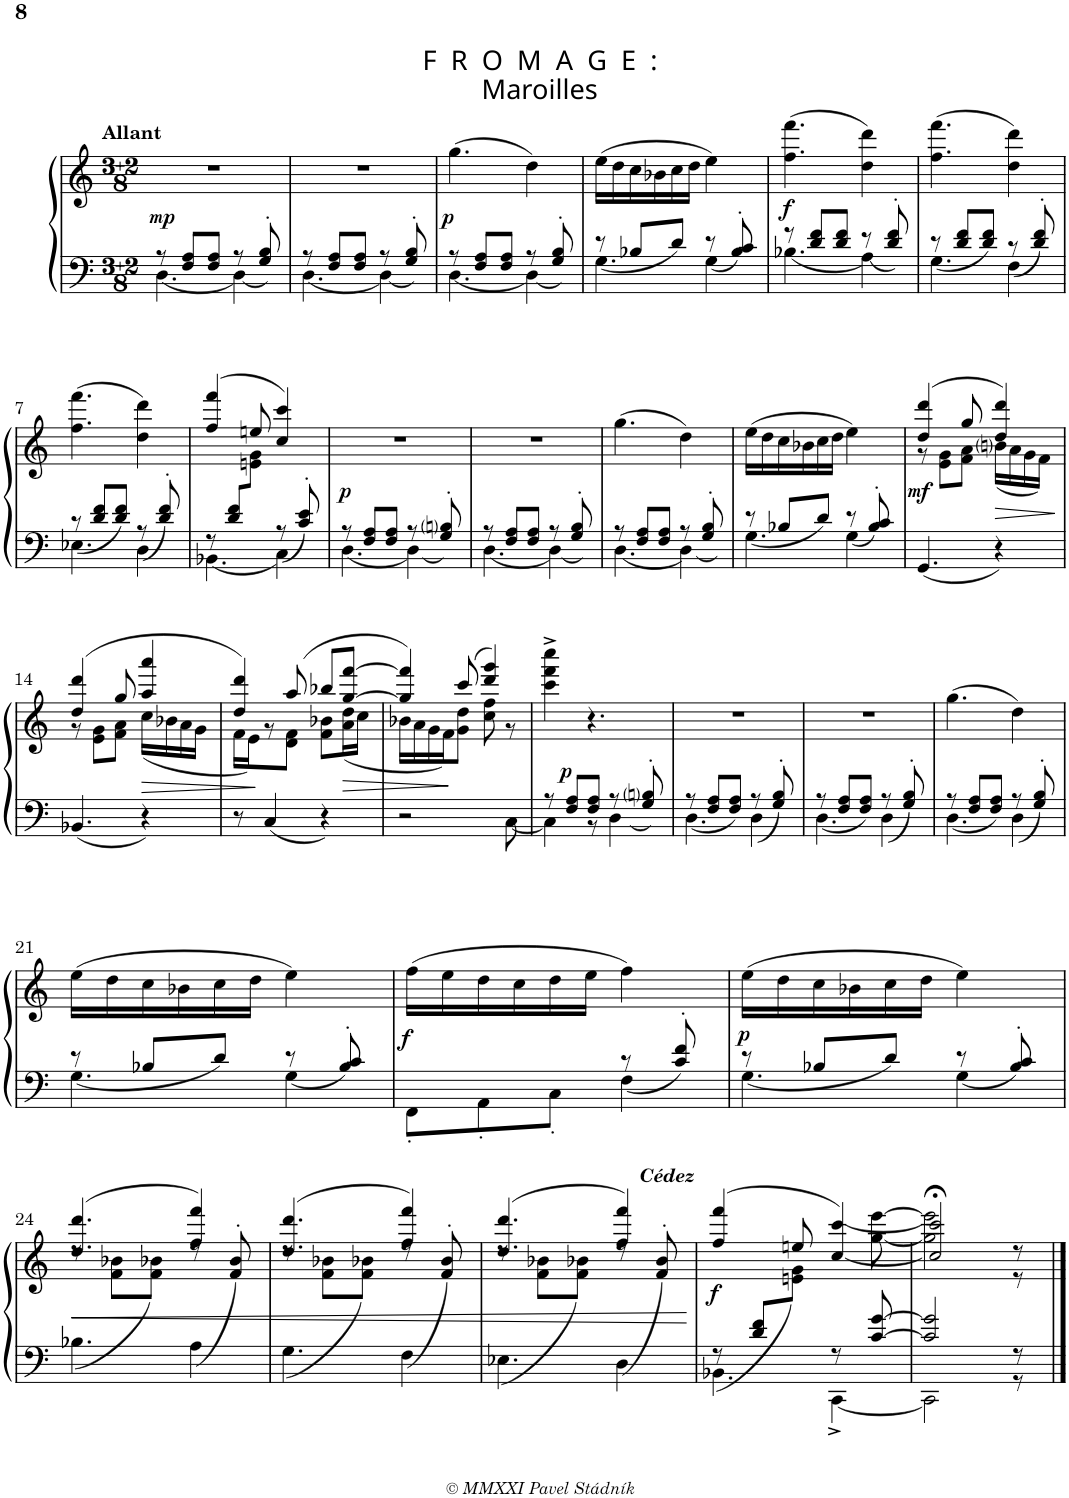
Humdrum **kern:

**kern	**kern	**dynam
*part1	*part1	*part1
*staff2	*staff1	*staff1/2
*I"Klavír	*	*
*I'Klv.	*	*
!!LO:PB:g=z
*clefF4	*clefG2	*
*k[]	*k[]	*
*M3/8+2/8	*M3/8+2/8	*
=1	=1	=1
*^	*	*
!	!	!LO:TX:a:B:t=Allant	!
!	!	!	!LO:DY:a=2
8r	4.D\	8%5r	mp
8F/ 8A/L	.	.	.
8F/ 8A/J	.	.	.
8r	8.D\	.	.
8G/' 8B/'	.	.	.
.	16ryy	.	.
=2	=2	=2	=2
8r	4.D\	8%5r	.
8F/ 8A/L	.	.	.
8F/ 8A/J	.	.	.
8r	8.D\	.	.
8G/' 8B/'	.	.	.
.	16ryy	.	.
=3	=3	=3	=3
!	!	!	!LO:DY:a=2
8r	4.D\	(4.gg\	p
8F/ 8A/L	.	.	.
8F/ 8A/J	.	.	.
8r	8.D\	4dd\)	.
8G/' 8B/'	.	.	.
.	16ryy	.	.
=4	=4	=4	=4
8r	(<4.G\	(>16ee\LL	.
.	.	16dd\	.
8B-X/L	.	16cc\	.
.	.	16b-X\	.
8d/J	.	16cc\	.
.	.	16dd\JJ	.
8r	4G\	4ee\)	.
8B-/' 8c/'	.	.	.
=5	=5	=5	=5
!	!	!	!LO:DY:b
8r	4.B-X\	4.ff\ 4.fff\	f
8d/ 8f/L	.	.	.
8d/ 8f/J	.	.	.
8r	4A\	4dd\ 4ddd\)	.
8d/' 8f/'	.	.	.
=6	=6	=6	=6
8r	(<4.G\	(4.ff\ 4.fff\	.
8d/ 8f/L	.	.	.
8d/ 8f/J	.	.	.
8r	4F\	4dd\ 4ddd\)	.
8d/' 8f/'	.	.	.
!!LO:LB:g=z
=7	=7	=7	=7
8r	(>4.E-X\	4.ff\ 4.fff\	.
8d/ 8f/L	.	.	.
8d/ 8f/J	.	.	.
8r	4D\	4dd\ 4ddd\)	.
8d/' 8f/'	.	.	.
=8	=8	=8	=8
*	*	*^	*
8r	4.BB-X\	4ff/ 4fff/	4ryy	.
8d/ 8f/L	.	.	.	.
8ryy	.	8een/	8en\ 8g\J	.
8r	4C\	4cc/ 4ccc/)	4ryy	.
8c/' 8e/'	.	.	.	.
*	*	*v	*v	*
=9	=9	=9	=9
!	!	!	!LO:DY:a=2
8r	4.D\	8%5r	p
8F/ 8A/L	.	.	.
8F/ 8A/J	.	.	.
8r	8.D\	.	.
8G/' 8Bni/'	.	.	.
.	16ryy	.	.
=10	=10	=10	=10
8r	4.D\	8%5r	.
8F/ 8A/L	.	.	.
8F/ 8A/J	.	.	.
8r	8.D\	.	.
8G/' 8B/'	.	.	.
.	16ryy	.	.
=11	=11	=11	=11
8r	4.D\	(4.gg\	.
8F/ 8A/L	.	.	.
8F/ 8A/J	.	.	.
8r	8.D\	4dd\)	.
8G/' 8B/'	.	.	.
.	16ryy	.	.
=12	=12	=12	=12
8r	(<4.G\	(>16ee\LL	.
.	.	16dd\	.
8B-X/L	.	16cc\	.
.	.	16b-X\	.
8d/J	.	16cc\	.
.	.	16dd\JJ	.
8r	(<4G\	4ee\)	.
8B-/' 8c/'	.	.	.
*v	*v	*	*
=13	=13	=13
*	*^	*
!	!	!	!LO:DY:b
4.GG/	4dd/ 4ddd/	8r	mf
.	.	8e\ 8g\L	.
.	8gg/	8f\ 8a\J	.
!	!	!	!LO:HP:b
4r	4dd/ 4ddd/)	(16bni\LL	>
.	.	16a\	.
.	.	16g\	.
.	.	16f\JJ)	.
!!LO:LB:g=z	!!
=14	=14	=14	=14
4.BB-X/	(4dd/ 4ddd/	8r	.
.	.	8e\ 8g\L	.
.	8gg/	8f\ 8a\J	.
!	!	!	!LO:HP:b
4r	4aa/ 4aaa/	16cc\LL	>
.	.	16b-X\	.
.	.	16a\	.
.	.	16g\JJ	.
=15	=15	=15	=15
8r	4dd/ 4ddd/)	16f\LL	.
.	.	16e\J)	.
4C/	.	8r	]
.	(8aa/	8d\ 8f\J	.
4r	8bb-X/L	8f\ 8b-X\L	.
!	!	!	!LO:HP:b
.	[>8gg/ [>8fff/J	(16a\ 16dd\L	>
.	.	16cc\JJ	.
=16	=16	=16	=16
*^	*	*	*
2r	2ryy	4gg/] 4fff/])	16b-X\LL	.
.	.	.	16a\	.
.	.	.	16g\	.
.	.	.	16f\J)	.
.	.	(8ccc/	8g\ 8dd\J	]
.	.	4ddd/ 4ggg/)	8cc\ 8ff\	.
8ryy	[8C\	.	8r	.
*	*	*v	*v	*
=17	=17	=17	=17
8r	4C\]	4ccc\^ 4fff\^ 4cccc\^	.
!	!	!	!LO:DY:a=2
8F/ 8A/L	.	.	p
8F/ 8A/J	8r	4.r	.
8r	8.D\	.	.
8G/' 8Bni/'	.	.	.
.	16ryy	.	.
=18	=18	=18	=18
8r	4.D\	8%5r	.
8F/ 8A/L	.	.	.
8F/ 8A/J	.	.	.
8r	8.D\	.	.
8G/' 8B/'	.	.	.
.	16ryy	.	.
=19	=19	=19	=19
8r	(4.D\	8%5r	.
8F/ 8A/L	.	.	.
8F/ 8A/J	.	.	.
8r	8.D\	.	.
8G/' 8B/'	.	.	.
.	16ryy	.	.
=20	=20	=20	=20
8r	(>4.D\	4.gg\	.
8F/ 8A/L	.	.	.
8F/ 8A/J	.	.	.
8r	8.D\	4dd\)	.
8G/' 8B/'	.	.	.
.	16ryy	.	.
!!LO:LB:g=z
=21	=21	=21	=21
8r	(>4.G\	16ee\LL	.
.	.	16dd\	.
8B-X/L	.	16cc\	.
.	.	16b-X\	.
8d/J	.	16cc\	.
.	.	16dd\JJ	.
8r	4G\	4ee\)	.
8B-/' 8c/'	.	.	.
=22	=22	=22	=22
!	!	!	!LO:DY:b
8ryy	8FF'<\L	16ff\LL	f
.	.	16ee\	.
8ryy	8AA'<\	16dd\	.
.	.	16cc\	.
8ryy	8C'<\J	16dd\	.
.	.	16ee\JJ	.
8r	(>4F\	4ff\)	.
8c/' 8f/'	.	.	.
=23	=23	=23	=23
!	!	!	!LO:DY:b
8r	(>4.G\	16ee\LL	p
.	.	16dd\	.
8B-X/L	.	16cc\	.
.	.	16b-X\	.
8d/J	.	16cc\	.
.	.	16dd\JJ	.
8r	(<4G\	4ee\)	.
8B-/' 8c/'	.	.	.
!!LO:LB:g=z
=24	=24	=24	=24
*	*	*^	*
8r	(>4.B-X\	4.dd/ 4.ddd/	8ryy	.
4ryy	.	.	8f\ 8b-X\L	.
.	.	.	(8f\ 8b-X\J	.
8r	(4A\	4ff/ 4fff/)	8ryy	.
8ryy	.	.	8f/' 8b-/')	.
=25	=25	=25	=25	=25
8r	(>4.G\	4.dd/ 4.ddd/	8ryy	.
4ryy	.	.	8f\ 8b-X\L	.
.	.	.	(8f\ 8b-X\J	.
8r	(4F\	4ff/ 4fff/)	8ryy	.
8ryy	.	.	8f/' 8b-/')	.
=26	=26	=26	=26	=26
8r	(>4.E-X\	4.dd/ 4.ddd/	8ryy	.
4ryy	.	.	8f\ 8b-X\L	.
.	.	.	(8f\ 8b-X\J	.
8r	4D\	4ff/ 4fff/)	8ryy	.
8ryy	.	.	8f/' 8b-/')	.
*v	*v	*	*	*
*	*v	*v	*
.	.	]
=27	=27	=27
*^	*^	*
*	*	*	*^	*
!	!	!LO:TX:a:Bi:t=Cédez	!	!	!
!	!	!	!	!	!LO:DY:a=2
8r	4.BB-X\	4ff/ 4fff/	2ryy	4ryy	f
8d/ 8f/L	.	.	.	.	.
8ryy	.	8een/	.	(8en\ 8g\J	.
8r	[4CC^\	[<4cc/ [<4ccc/)	.	4ryy	.
[8c/ [8g/	.	.	[8gg\ [>8eee\	.	.
*	*	*	*v	*v	*
=28	=28	=28	=28	=28
2c/] 2g/]	2CC\]	2cc/];< 2ccc/];<	2gg\] 2eee\]	.
8r	8r	8r	8r	.
*v	*v	*	*	*
*	*v	*v	*
==	==	==
*-	*-	*-
